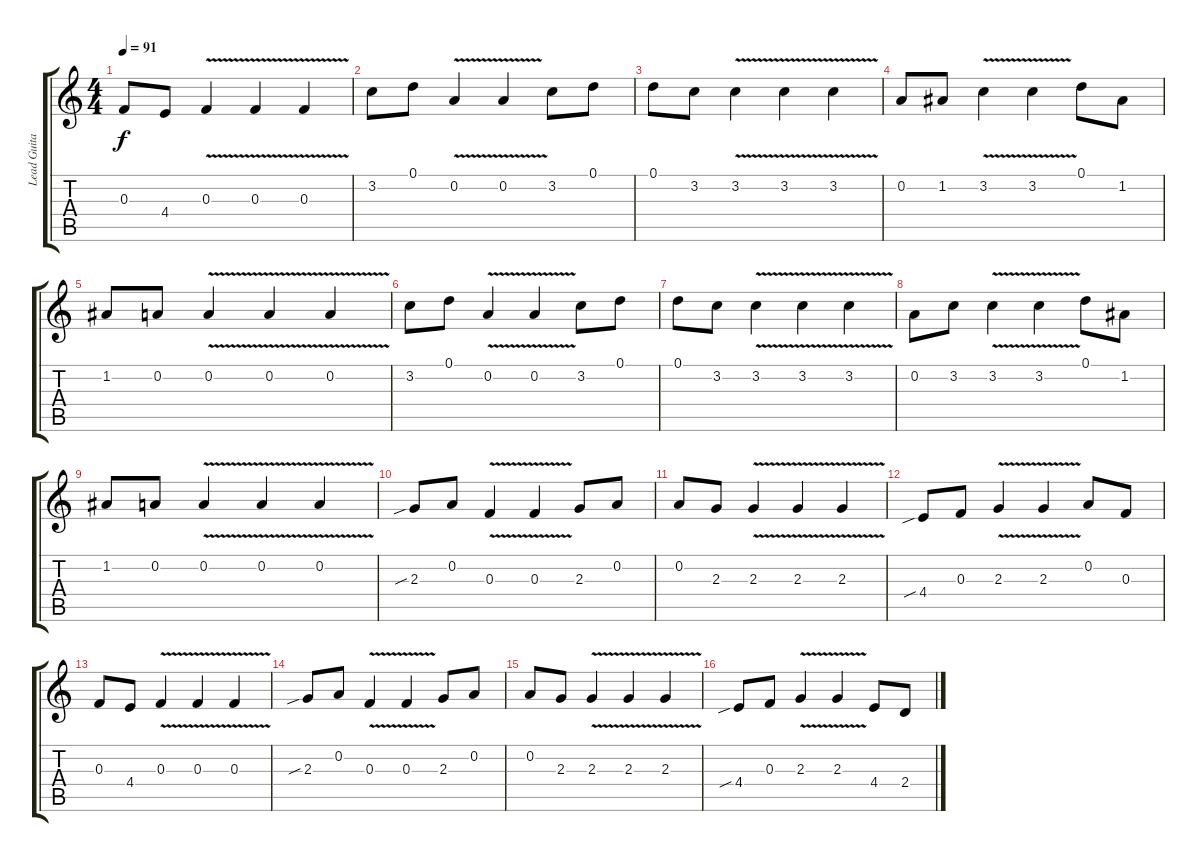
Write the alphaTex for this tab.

\track ("Lead Guitar (Demir)" "Lead Guita") {instrument overdrivenguitar}
\staff {score tabs}
\tuning (D4 A3 F3 C3 G2 D2) {hide}
\ts (4 4)
\tempo 91
\clef g2
\ks c
0.3.8{dy f} 4.4.8 0.3{v}.4 0.3{v}.4 0.3{v}.4 |
3.2.8 0.1.8 0.2{v}.4 0.2{v}.4 3.2.8 0.1.8 |
0.1.8 3.2.8 3.2{v}.4 3.2{v}.4 3.2{v}.4 |
0.2.8 1.2.8 3.2{v}.4 3.2{v}.4 0.1.8 1.2.8 |
1.2.8 0.2.8 0.2{v}.4 0.2{v}.4 0.2{v}.4 |
3.2.8 0.1.8 0.2{v}.4 0.2{v}.4 3.2.8 0.1.8 |
0.1.8 3.2.8 3.2{v}.4 3.2{v}.4 3.2{v}.4 |
0.2.8 3.2.8 3.2{v}.4 3.2{v}.4 0.1.8 1.2.8 |
1.2.8 0.2.8 0.2{v}.4 0.2{v}.4 0.2{v}.4 |
2.3{sib}.8 0.2.8 0.3{v}.4 0.3{v}.4 2.3.8 0.2.8 |
0.2.8 2.3.8 2.3{v}.4 2.3{v}.4 2.3{v}.4 |
4.4{sib}.8 0.3.8 2.3{v}.4 2.3{v}.4 0.2.8 0.3.8 |
0.3.8 4.4.8 0.3{v}.4 0.3{v}.4 0.3{v}.4 |
2.3{sib}.8 0.2.8 0.3{v}.4 0.3{v}.4 2.3.8 0.2.8 |
0.2.8 2.3.8 2.3{v}.4 2.3{v}.4 2.3{v}.4 |
4.4{sib}.8 0.3.8 2.3{v}.4 2.3{v}.4 4.4.8 2.4.8
